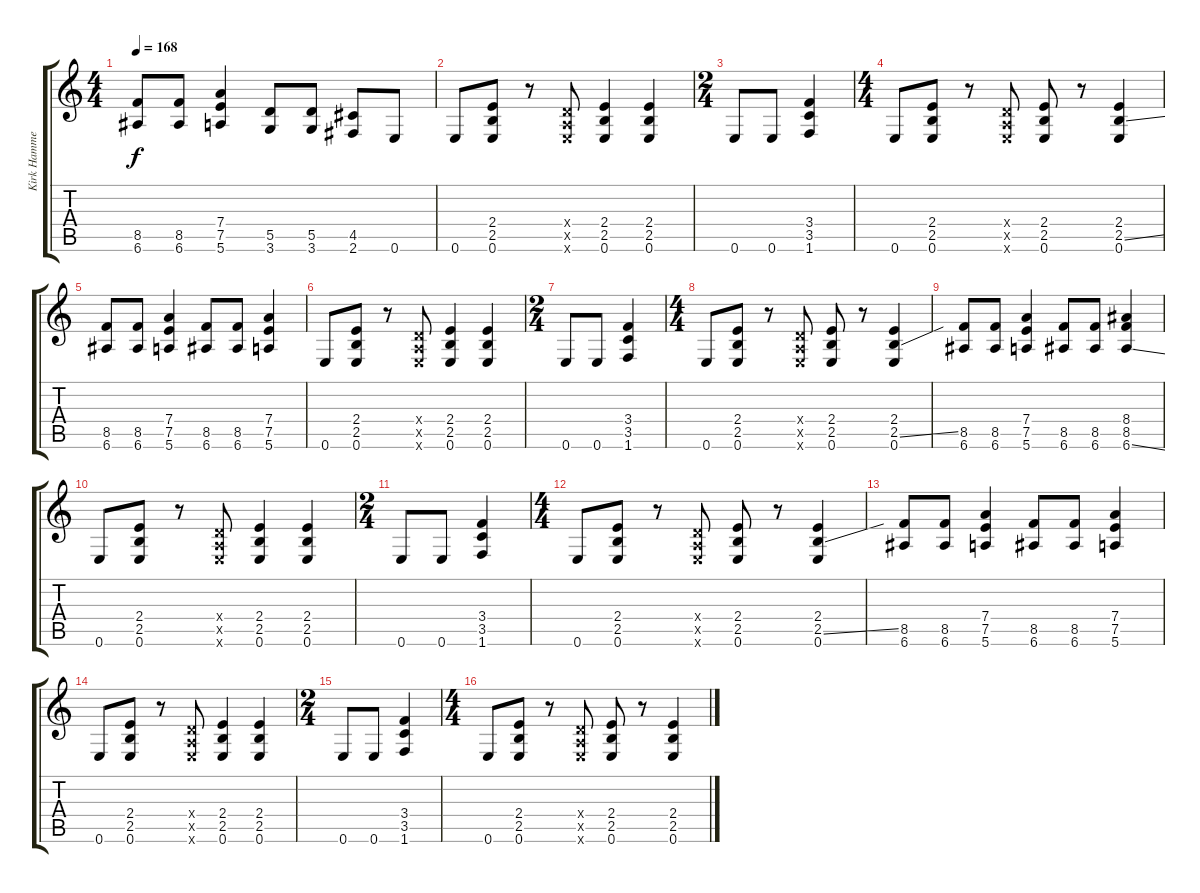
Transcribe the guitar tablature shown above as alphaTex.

\track ("Kirk Hammett Distortion" "Kirk Hamme") {instrument distortionguitar}
\staff {score tabs}
\tuning (E4 B3 G3 D3 A2 E2) {hide}
\ts (4 4)
\tempo 168
\clef g2
\ks c
(8.5 6.6).8{dy f} (8.5 6.6).8 (7.4 7.5 5.6).4 (5.5 3.6).8 (5.5 3.6).8 (4.5 2.6).8 0.6.8 |
0.6.8 (2.4 2.5 0.6).8 r.8 (0.4{x} 0.5{x} 0.6{x}).8 (2.4 2.5 0.6).4 (2.4 2.5 0.6).4 |
\ts (2 4)
0.6.8 0.6.8 (3.4 3.5 1.6).4 |
\ts (4 4)
0.6.8 (2.4 2.5 0.6).8 r.8 (0.4{x} 0.5{x} 0.6{x}).8 (2.4 2.5 0.6).8 r.8 (2.4 2.5{ss} 0.6).4 |
(8.5 6.6).8 (8.5 6.6).8 (7.4 7.5 5.6).4 (8.5 6.6).8 (8.5 6.6).8 (7.4 7.5 5.6).4 |
0.6.8 (2.4 2.5 0.6).8 r.8 (0.4{x} 0.5{x} 0.6{x}).8 (2.4 2.5 0.6).4 (2.4 2.5 0.6).4 |
\ts (2 4)
0.6.8 0.6.8 (3.4 3.5 1.6).4 |
\ts (4 4)
0.6.8 (2.4 2.5 0.6).8 r.8 (0.4{x} 0.5{x} 0.6{x}).8 (2.4 2.5 0.6).8 r.8 (2.4 2.5{ss} 0.6).4 |
(8.5 6.6).8 (8.5 6.6).8 (7.4 7.5 5.6).4 (8.5 6.6).8 (8.5 6.6).8 (8.4 8.5 6.6{ss}).4 |
0.6.8 (2.4 2.5 0.6).8 r.8 (0.4{x} 0.5{x} 0.6{x}).8 (2.4 2.5 0.6).4 (2.4 2.5 0.6).4 |
\ts (2 4)
0.6.8 0.6.8 (3.4 3.5 1.6).4 |
\ts (4 4)
0.6.8 (2.4 2.5 0.6).8 r.8 (0.4{x} 0.5{x} 0.6{x}).8 (2.4 2.5 0.6).8 r.8 (2.4 2.5{ss} 0.6).4 |
(8.5 6.6).8 (8.5 6.6).8 (7.4 7.5 5.6).4 (8.5 6.6).8 (8.5 6.6).8 (7.4 7.5 5.6).4 |
0.6.8 (2.4 2.5 0.6).8 r.8 (0.4{x} 0.5{x} 0.6{x}).8 (2.4 2.5 0.6).4 (2.4 2.5 0.6).4 |
\ts (2 4)
0.6.8 0.6.8 (3.4 3.5 1.6).4 |
\ts (4 4)
0.6.8 (2.4 2.5 0.6).8 r.8 (0.4{x} 0.5{x} 0.6{x}).8 (2.4 2.5 0.6).8 r.8 (2.4 2.5{ss} 0.6).4
